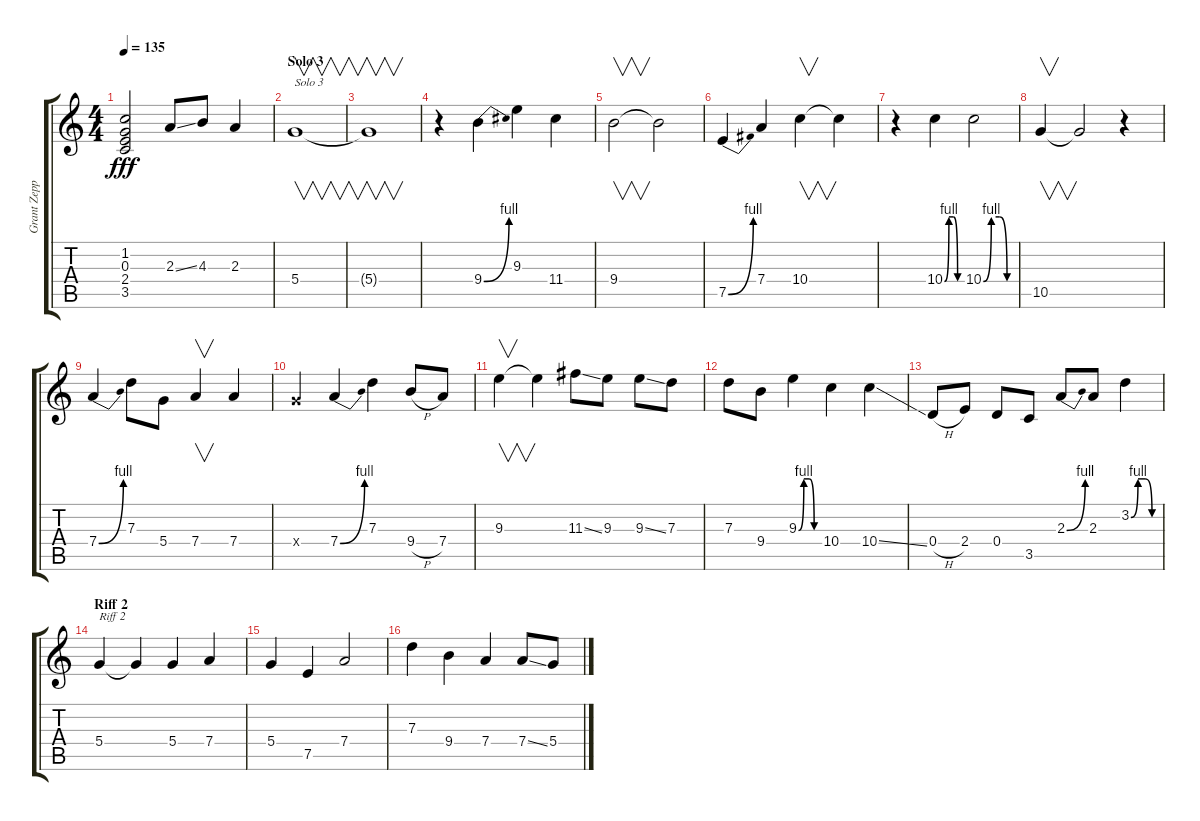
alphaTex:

\track ("Grant Zeppelin" "Grant Zepp") {instrument acousticguitarsteel}
\staff {score tabs}
\tuning (E4 B3 G3 D3 A2 E2) {hide}
\ts (4 4)
\tempo 135
\clef g2
\ks c
(1.2{t} 0.3{t} 2.4{t} 3.5{t}).2{dy fff} 2.3{ss}.8{volume 16} 4.3.8 2.3.4 |
\section ("" "Solo 3")
5.4.1{v txt "Solo 3"} |
5.4{t}.1{v} |
r.4 9.4{be (bend 0 0 60 4)}.4 9.3.4 11.4.4 |
9.4.2{v} 9.4{t}.2 |
7.5{be (bend 0 0 60 4)}.4 7.4.4 10.4.4{v} 10.4{t}.4 |
r.4 10.4{be (custom 0 0 15 4 30 4 45 0 60 0)}.4 10.4{be (custom 0 0 15 4 30 4 45 0 60 0)}.2 |
10.5.4{v} 10.5{t}.2 r.4 |
7.4{be (bend 0 0 60 4)}.4 7.3.8 5.4.8 7.4.4{v} 7.4.4 |
5.4{x}.4 7.4{be (bend 0 0 60 4)}.4 7.3.4 9.4{h}.8 7.4.8 |
9.3.4{v} 9.3{t}.4 11.3{ss}.8 9.3.8 9.3{ss}.8 7.3.8 |
7.3.8 9.4.8 9.3{be (custom 0 0 15 4 30 4 45 0 60 0)}.4 10.4.4 10.4{ss}.4 |
0.4{h}.8 2.4.8 0.4.8 3.5.8 2.3{be (bend 0 0 60 4)}.8 2.3.8 3.2{be (custom 0 0 15 4 30 4 45 0 60 0)}.4 |
\section ("" "Riff 2")
5.4.4{txt "Riff 2"} 5.4{t}.4 5.4.4 7.4.4 |
5.4.4 7.5.4 7.4.2 |
7.3.4 9.4.4 7.4.4 7.4{ss}.8 5.4.8
